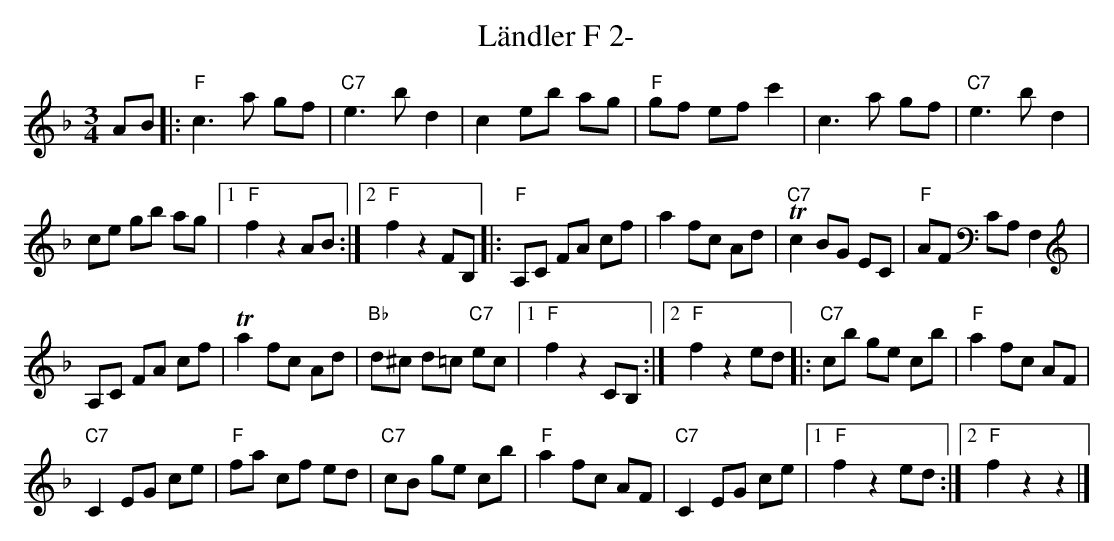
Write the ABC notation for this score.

X:1
T:Ländler F 2-
M:3/4
L:1/8
K:Fmaj
AB |: "F"c3a gf | "C7"e3b d2 | c2 eb ag | "F"gf ef c'2 | c3a gf | "C7"e3b d2 |
ce gb ag |1 "F"f2z2 AB :|2 "F"f2z2 FB, |: "F"A,C FA cf | a2 fc Ad | "C7"Tc2 BG EC | "F"AF CA, F,2 |
A,C FA cf | Ta2 fc Ad | "Bb"d^c d=c "C7"ec |1 "F"f2z2 CB, :|2 "F"f2z2 ed |: "C7"cb ge cb | "F"a2 fc AF |
"C7"C2 EG ce | "F"fa cf ed | "C7"cB ge cb | "F"a2 fc AF | "C7"C2 EG ce |1 "F"f2z2ed :|2 "F"f2z2z2 |]
